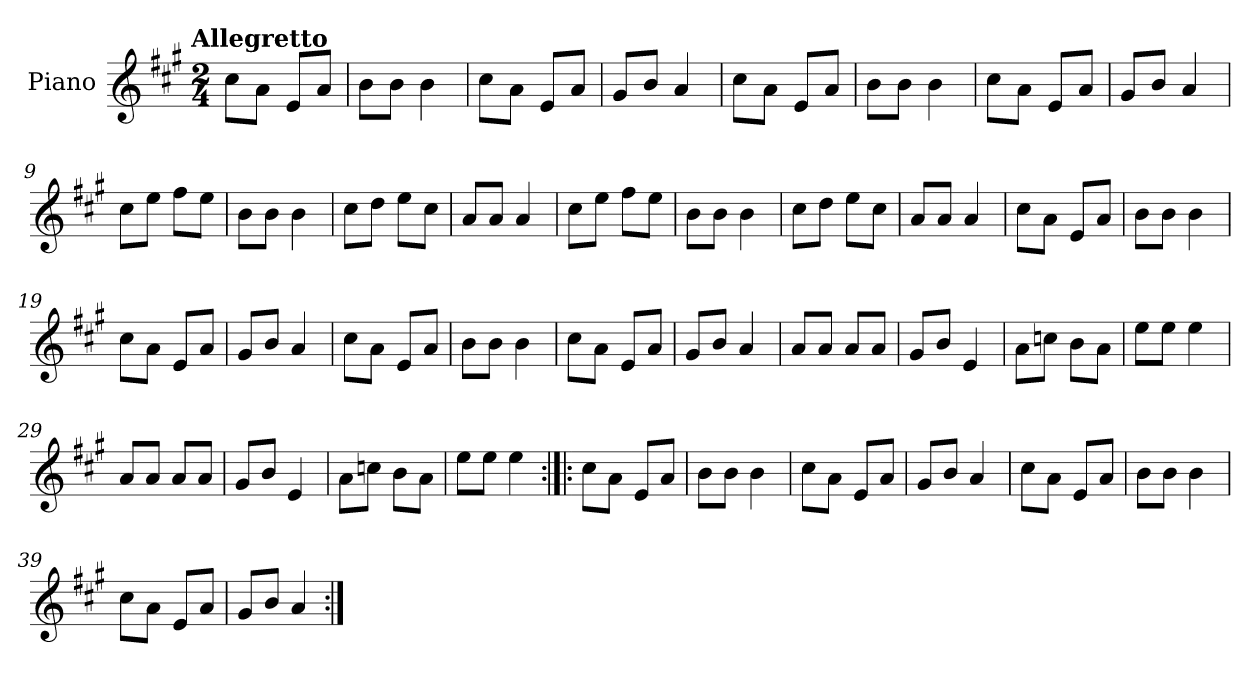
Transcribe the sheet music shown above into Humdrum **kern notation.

**kern
*part1
*staff1
*I"Piano
*I'Pno.
*clefG2
*k[f#c#g#]
!!LO:TX:omd:t=Allegretto
*M2/4
*MM116
=1
8cc#\L
8a\J
8e/L
8a/J
=2
8b\L
8b\J
4b\
=3
8cc#\L
8a\J
8e/L
8a/J
=4
8g#/L
8b/J
4a/
=5
8cc#\L
8a\J
8e/L
8a/J
=6
8b\L
8b\J
4b\
!!LO:LB:g=z
=7
8cc#\L
8a\J
8e/L
8a/J
=8
8g#/L
8b/J
4a/
=9
8cc#\L
8ee\J
8ff#\L
8ee\J
=10
8b\L
8b\J
4b\
=11
8cc#\L
8dd\J
8ee\L
8cc#\J
=12
8a/L
8a/J
4a/
=13
8cc#\L
8ee\J
8ff#\L
8ee\J
!!LO:LB:g=z
=14
8b\L
8b\J
4b\
=15
8cc#\L
8dd\J
8ee\L
8cc#\J
=16
8a/L
8a/J
4a/
=17
8cc#\L
8a\J
8e/L
8a/J
=18
8b\L
8b\J
4b\
=19
8cc#\L
8a\J
8e/L
8a/J
=20
8g#/L
8b/J
4a/
!!LO:LB:g=z
=21
8cc#\L
8a\J
8e/L
8a/J
=22
8b\L
8b\J
4b\
=23
8cc#\L
8a\J
8e/L
8a/J
=24
8g#/L
8b/J
4a/
=25
8a/L
8a/J
8a/L
8a/J
=26
8g#/L
8b/J
4e/
=27
8a\L
8ccn\J
8b\L
8a\J
!!LO:LB:g=z
=28
8ee\L
8ee\J
4ee\
=29
8a/L
8a/J
8a/L
8a/J
=30
8g#/L
8b/J
4e/
=31
8a\L
8ccn\J
8b\L
8a\J
=32
8ee\L
8ee\J
4ee\
=33:|!|:
8cc#\L
8a\J
8e/L
8a/J
=34
8b\L
8b\J
4b\
!!LO:LB:g=z
=35
8cc#\L
8a\J
8e/L
8a/J
=36
8g#/L
8b/J
4a/
=37
8cc#\L
8a\J
8e/L
8a/J
=38
8b\L
8b\J
4b\
=39
8cc#\L
8a\J
8e/L
8a/J
=40
8g#/L
8b/J
4a/
=:|!
*-
